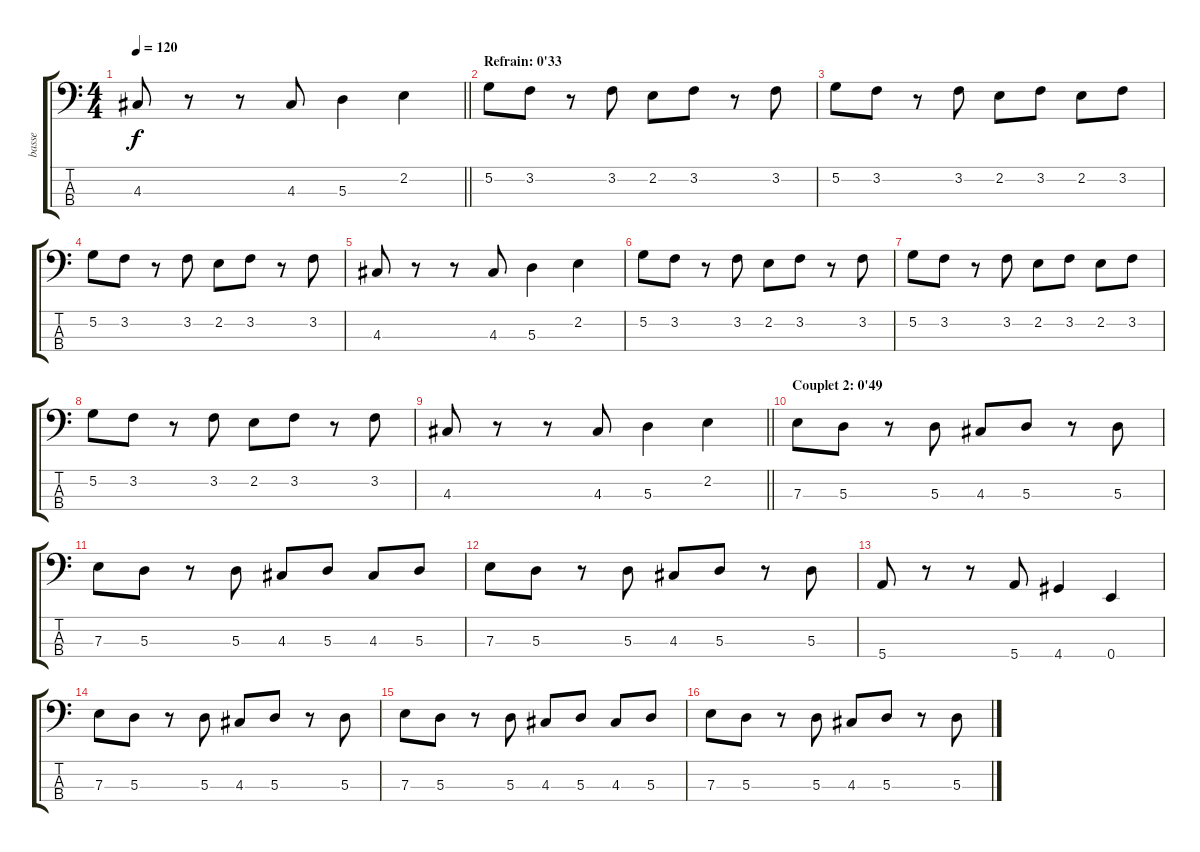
\track ("basse" "basse") {instrument electricbassfinger}
\staff {score tabs}
\tuning (G2 D2 A1 E1) {hide}
\ts (4 4)
\tempo 120
\clef f4
\barLineRight lightlight
\ks c
4.3.8{dy f} r.8 r.8 4.3.8 5.3.4 2.2.4 |
\section ("" "Refrain: 0'33")
5.2.8 3.2.8 r.8 3.2.8 2.2.8 3.2.8 r.8 3.2.8 |
5.2.8 3.2.8 r.8 3.2.8 2.2.8 3.2.8 2.2.8 3.2.8 |
5.2.8 3.2.8 r.8 3.2.8 2.2.8 3.2.8 r.8 3.2.8 |
4.3.8 r.8 r.8 4.3.8 5.3.4 2.2.4 |
5.2.8 3.2.8 r.8 3.2.8 2.2.8 3.2.8 r.8 3.2.8 |
5.2.8 3.2.8 r.8 3.2.8 2.2.8 3.2.8 2.2.8 3.2.8 |
5.2.8 3.2.8 r.8 3.2.8 2.2.8 3.2.8 r.8 3.2.8 |
\barLineRight lightlight
4.3.8 r.8 r.8 4.3.8 5.3.4 2.2.4 |
\section ("" "Couplet 2: 0'49")
7.3.8 5.3.8 r.8 5.3.8 4.3.8 5.3.8 r.8 5.3.8 |
7.3.8 5.3.8 r.8 5.3.8 4.3.8 5.3.8 4.3.8 5.3.8 |
7.3.8 5.3.8 r.8 5.3.8 4.3.8 5.3.8 r.8 5.3.8 |
5.4.8 r.8 r.8 5.4.8 4.4.4 0.4.4 |
7.3.8 5.3.8 r.8 5.3.8 4.3.8 5.3.8 r.8 5.3.8 |
7.3.8 5.3.8 r.8 5.3.8 4.3.8 5.3.8 4.3.8 5.3.8 |
7.3.8 5.3.8 r.8 5.3.8 4.3.8 5.3.8 r.8 5.3.8
